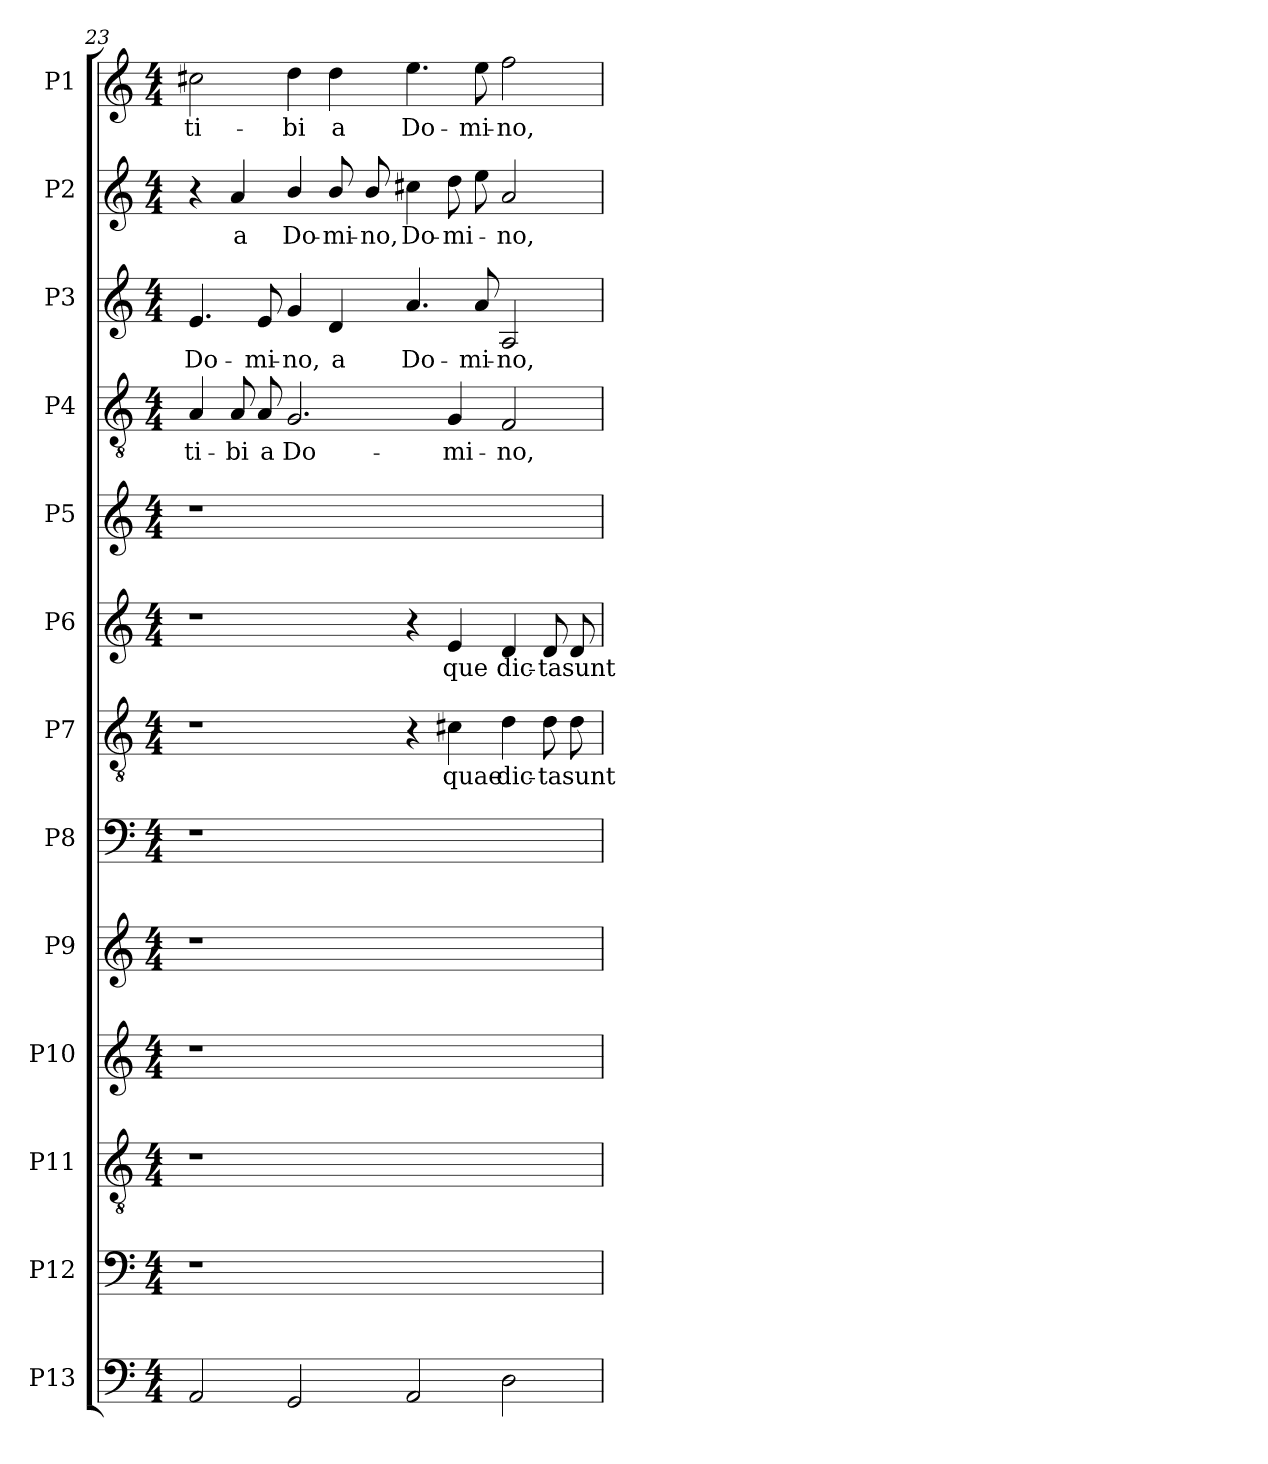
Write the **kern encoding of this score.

**kern	**kern	**kern	**kern	**kern	**kern	**kern	**text	**kern	**text	**kern	**kern	**text	**kern	**text	**kern	**text	**kern	**text
*part13	*part12	*part11	*part10	*part9	*part8	*part7	*part7	*part6	*part6	*part5	*part4	*part4	*part3	*part3	*part2	*part2	*part1	*part1
*staff13	*staff12	*staff11	*staff10	*staff9	*staff8	*staff7	*staff7	*staff6	*staff6	*staff5	*staff4	*staff4	*staff3	*staff3	*staff2	*staff2	*staff1	*staff1
*I"P13	*I"P12	*I"P11	*I"P10	*I"P9	*I"P8	*I"P7	*	*I"P6	*	*I"P5	*I"P4	*	*I"P3	*	*I"P2	*	*I"P1	*
!!LO:PB:g=z
*clefF4	*clefF4	*clefGv2	*clefG2	*clefG2	*clefF4	*clefGv2	*	*clefG2	*	*clefG2	*clefGv2	*	*clefG2	*	*clefG2	*	*clefG2	*
*	*	*ITrd7c12	*	*	*	*ITrd7c12	*	*	*	*	*ITrd7c12	*	*	*	*	*	*	*
*k[]	*k[]	*k[]	*k[]	*k[]	*k[]	*k[]	*	*k[]	*	*k[]	*k[]	*	*k[]	*	*k[]	*	*k[]	*
*C:	*C:	*C:	*C:	*C:	*C:	*C:	*	*C:	*	*C:	*C:	*	*C:	*	*C:	*	*C:	*
*M4/4	*M4/4	*M4/4	*M4/4	*M4/4	*M4/4	*M4/4	*	*M4/4	*	*M4/4	*M4/4	*	*M4/4	*	*M4/4	*	*M4/4	*
=23	=23	=23	=23	=23	=23	=23	=23	=23	=23	=23	=23	=23	=23	=23	=23	=23	=23	=23
!	!LO:N:vis=1	!LO:N:vis=1	!LO:N:vis=1	!LO:N:vis=1	!LO:N:vis=1	!	!	!	!	!LO:N:vis=1	!	!	!	!	!	!	!	!
!	!	!	!	!	!	!	!	!	!	!	!	!LO:LY:b:color=#000000	!	!	!	!	!	!
!	!	!	!	!	!	!	!	!	!	!	!	!	!	!LO:LY:b:color=#000000	!	!	!	!
!	!	!	!	!	!	!	!	!	!	!	!	!	!	!	!	!	!	!LO:LY:b:color=#000000
2AAi/	1r	1r	1r	1r	1r	1r	.	1r	.	1r	4AAi/	ti-	4.ei/	Do-	4r	.	2cc#Xi\	ti-
!	!	!	!	!	!	!	!	!	!	!	!	!LO:LY:b:color=#000000	!	!	!	!	!	!
!	!	!	!	!	!	!	!	!	!	!	!	!	!	!	!	!LO:LY:b:color=#000000	!	!
.	.	.	.	.	.	.	.	.	.	.	8AAi/	-bi	.	.	4ai/	a	.	.
!	!	!	!	!	!	!	!	!	!	!	!	!LO:LY:b:color=#000000	!	!	!	!	!	!
!	!	!	!	!	!	!	!	!	!	!	!	!	!	!LO:LY:b:color=#000000	!	!	!	!
.	.	.	.	.	.	.	.	.	.	.	8AAi/	a	8ei/	-mi-	.	.	.	.
!	!	!	!	!	!	!	!	!	!	!	!	!LO:LY:b:color=#000000	!	!	!	!	!	!
!	!	!	!	!	!	!	!	!	!	!	!	!	!	!LO:LY:b:color=#000000	!	!	!	!
!	!	!	!	!	!	!	!	!	!	!	!	!	!	!	!	!LO:LY:b:color=#000000	!	!
!	!	!	!	!	!	!	!	!	!	!	!	!	!	!	!	!	!	!LO:LY:b:color=#000000
2GGi/	.	.	.	.	.	.	.	.	.	.	2.GGi/	Do-	4gi/	-no,	4bi/	Do-	4ddi\	-bi
!	!	!	!	!	!	!	!	!	!	!	!	!	!	!LO:LY:b:color=#000000	!	!	!	!
!	!	!	!	!	!	!	!	!	!	!	!	!	!	!	!	!LO:LY:b:color=#000000	!	!
!	!	!	!	!	!	!	!	!	!	!	!	!	!	!	!	!	!	!LO:LY:b:color=#000000
.	.	.	.	.	.	.	.	.	.	.	.	.	4di/	a	8bi/	-mi-	4ddi\	a
!	!	!	!	!	!	!	!	!	!	!	!	!	!	!	!	!LO:LY:b:color=#000000	!	!
.	.	.	.	.	.	.	.	.	.	.	.	.	.	.	8bi/	-no,	.	.
!	!	!	!	!	!	!	!	!	!	!	!	!	!	!LO:LY:b:color=#000000	!	!	!	!
!	!	!	!	!	!	!	!	!	!	!	!	!	!	!	!	!LO:LY:b:color=#000000	!	!
!	!	!	!	!	!	!	!	!	!	!	!	!	!	!	!	!	!	!LO:LY:b:color=#000000
2AAi/	1ryy	1ryy	1ryy	1ryy	1ryy	4r	.	4r	.	1ryy	.	.	4.ai/	Do-	4cc#Xi\	Do-	4.eei\	Do-
!	!	!	!	!	!	!	!LO:LY:b:color=#000000	!	!	!	!	!	!	!	!	!	!	!
!	!	!	!	!	!	!	!	!	!LO:LY:b:color=#000000	!	!	!	!	!	!	!	!	!
!	!	!	!	!	!	!	!	!	!	!	!	!LO:LY:b:color=#000000	!	!	!	!	!	!
!	!	!	!	!	!	!	!	!	!	!	!	!	!	!	!	!LO:LY:b:color=#000000	!	!
.	.	.	.	.	.	4C#Xi\	quae	4ei/	que	.	4GGi/	-mi-	.	.	8ddi\	-mi-	.	.
!	!	!	!	!	!	!	!	!	!	!	!	!	!	!LO:LY:b:color=#000000	!	!	!	!
!	!	!	!	!	!	!	!	!	!	!	!	!	!	!	!	!	!	!LO:LY:b:color=#000000
.	.	.	.	.	.	.	.	.	.	.	.	.	8ai/	-mi-	8eei\	.	8eei\	-mi-
!	!	!	!	!	!	!	!LO:LY:b:color=#000000	!	!	!	!	!	!	!	!	!	!	!
!	!	!	!	!	!	!	!	!	!LO:LY:b:color=#000000	!	!	!	!	!	!	!	!	!
!	!	!	!	!	!	!	!	!	!	!	!	!LO:LY:b:color=#000000	!	!	!	!	!	!
!	!	!	!	!	!	!	!	!	!	!	!	!	!	!LO:LY:b:color=#000000	!	!	!	!
!	!	!	!	!	!	!	!	!	!	!	!	!	!	!	!	!LO:LY:b:color=#000000	!	!
!	!	!	!	!	!	!	!	!	!	!	!	!	!	!	!	!	!	!LO:LY:b:color=#000000
2Di\	.	.	.	.	.	4Di\	dic-	4di/	dic-	.	2FFi/	-no,	2Ai/	-no,	2ai/	-no,	2ffi\	-no,
!	!	!	!	!	!	!	!LO:LY:b:color=#000000	!	!	!	!	!	!	!	!	!	!	!
!	!	!	!	!	!	!	!	!	!LO:LY:b:color=#000000	!	!	!	!	!	!	!	!	!
.	.	.	.	.	.	8Di\	-ta	8di/	-ta	.	.	.	.	.	.	.	.	.
!	!	!	!	!	!	!	!LO:LY:b:color=#000000	!	!	!	!	!	!	!	!	!	!	!
!	!	!	!	!	!	!	!	!	!LO:LY:b:color=#000000	!	!	!	!	!	!	!	!	!
.	.	.	.	.	.	8Di\	sunt	8di/	sunt	.	.	.	.	.	.	.	.	.
=	=	=	=	=	=	=	=	=	=	=	=	=	=	=	=	=	=	=
*-	*-	*-	*-	*-	*-	*-	*-	*-	*-	*-	*-	*-	*-	*-	*-	*-	*-	*-
